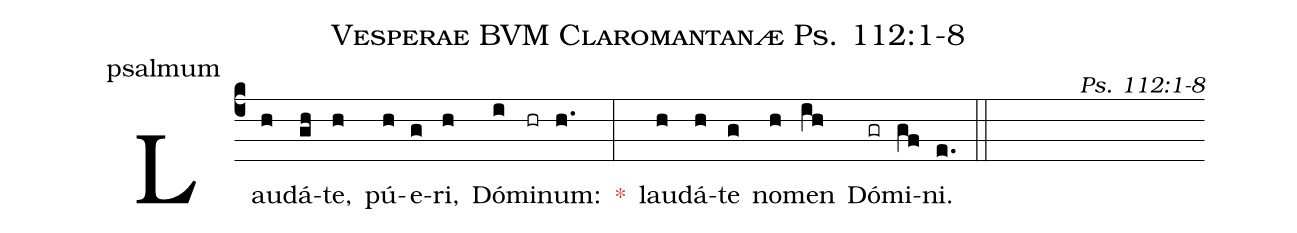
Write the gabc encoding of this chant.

name: Vesperae BVM Claromantanæ Ps. 112:1-8;
office-part: psalmum;
commentary: Ps. 112:1-8;
%%
(c4) Lau(h)dá(gh)te,(h) pú(h)e(g)ri,(h) Dó(i)mi(hr)num:(h.) <c>*</c>(:) lau(h)dá(h)te(g) no(h)men(ih) Dó(gr)mi(gf)ni.(e.::)
